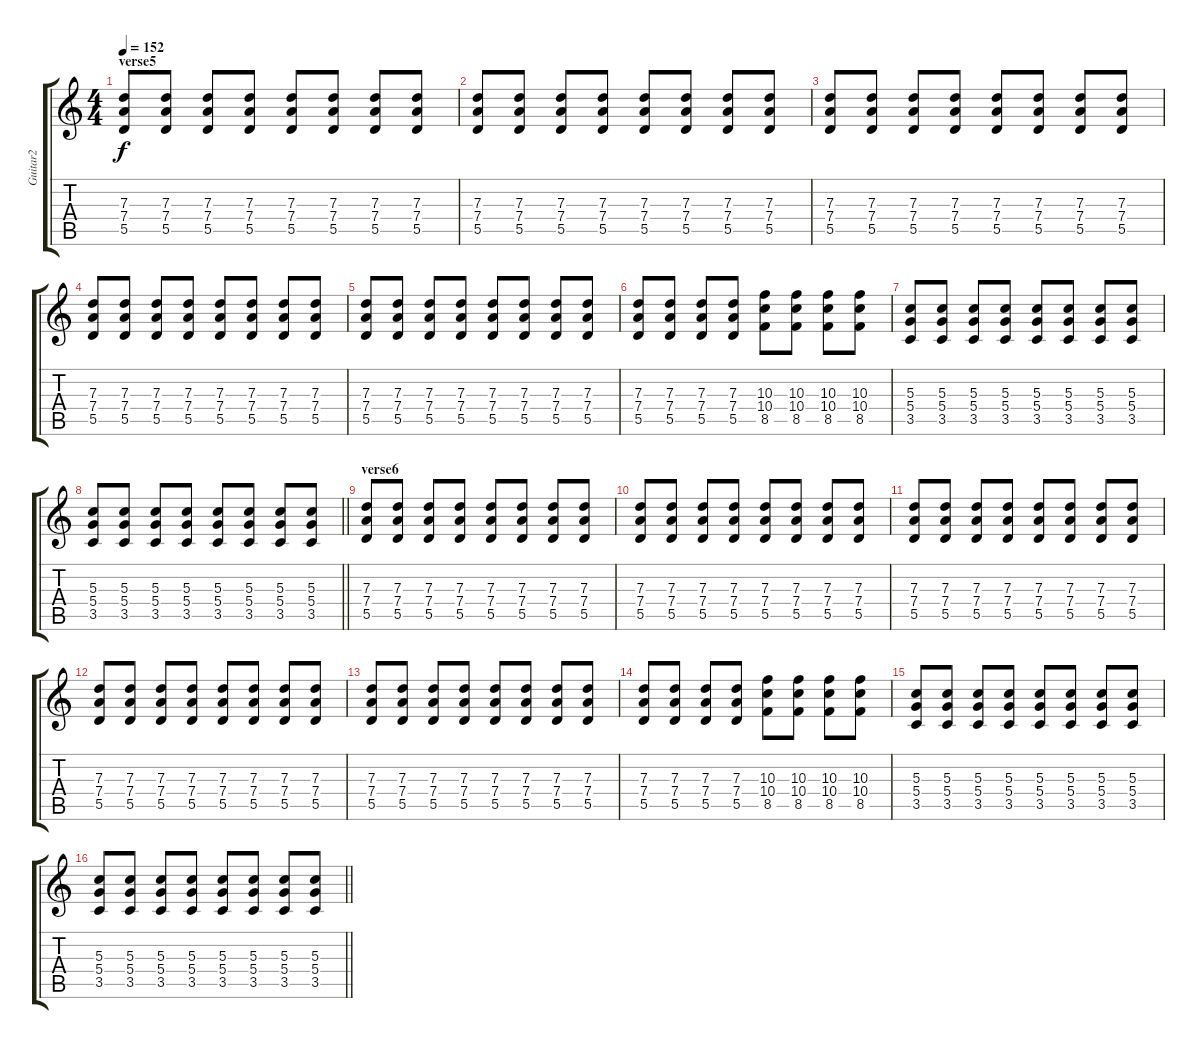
\track ("Guitar2" "Guitar2") {instrument overdrivenguitar}
\staff {score tabs}
\tuning (E4 B3 G3 D3 A2 E2) {hide}
\ts (4 4)
\section ("" "verse5")
\tempo 152
\clef g2
\ks c
(7.3 7.4 5.5).8{dy f} (7.3 7.4 5.5).8 (7.3 7.4 5.5).8 (7.3 7.4 5.5).8 (7.3 7.4 5.5).8 (7.3 7.4 5.5).8 (7.3 7.4 5.5).8 (7.3 7.4 5.5).8 |
(7.3 7.4 5.5).8 (7.3 7.4 5.5).8 (7.3 7.4 5.5).8 (7.3 7.4 5.5).8 (7.3 7.4 5.5).8 (7.3 7.4 5.5).8 (7.3 7.4 5.5).8 (7.3 7.4 5.5).8 |
(7.3 7.4 5.5).8 (7.3 7.4 5.5).8 (7.3 7.4 5.5).8 (7.3 7.4 5.5).8 (7.3 7.4 5.5).8 (7.3 7.4 5.5).8 (7.3 7.4 5.5).8 (7.3 7.4 5.5).8 |
(7.3 7.4 5.5).8 (7.3 7.4 5.5).8 (7.3 7.4 5.5).8 (7.3 7.4 5.5).8 (7.3 7.4 5.5).8 (7.3 7.4 5.5).8 (7.3 7.4 5.5).8 (7.3 7.4 5.5).8 |
(7.3 7.4 5.5).8 (7.3 7.4 5.5).8 (7.3 7.4 5.5).8 (7.3 7.4 5.5).8 (7.3 7.4 5.5).8 (7.3 7.4 5.5).8 (7.3 7.4 5.5).8 (7.3 7.4 5.5).8 |
(7.3 7.4 5.5).8 (7.3 7.4 5.5).8 (7.3 7.4 5.5).8 (7.3 7.4 5.5).8 (10.3 10.4 8.5).8 (10.3 10.4 8.5).8 (10.3 10.4 8.5).8 (10.3 10.4 8.5).8 |
(5.3 5.4 3.5).8 (5.3 5.4 3.5).8 (5.3 5.4 3.5).8 (5.3 5.4 3.5).8 (5.3 5.4 3.5).8 (5.3 5.4 3.5).8 (5.3 5.4 3.5).8 (5.3 5.4 3.5).8 |
\barLineRight lightlight
(5.3 5.4 3.5).8 (5.3 5.4 3.5).8 (5.3 5.4 3.5).8 (5.3 5.4 3.5).8 (5.3 5.4 3.5).8 (5.3 5.4 3.5).8 (5.3 5.4 3.5).8 (5.3 5.4 3.5).8 |
\section ("" "verse6")
(7.3 7.4 5.5).8 (7.3 7.4 5.5).8 (7.3 7.4 5.5).8 (7.3 7.4 5.5).8 (7.3 7.4 5.5).8 (7.3 7.4 5.5).8 (7.3 7.4 5.5).8 (7.3 7.4 5.5).8 |
(7.3 7.4 5.5).8 (7.3 7.4 5.5).8 (7.3 7.4 5.5).8 (7.3 7.4 5.5).8 (7.3 7.4 5.5).8 (7.3 7.4 5.5).8 (7.3 7.4 5.5).8 (7.3 7.4 5.5).8 |
(7.3 7.4 5.5).8 (7.3 7.4 5.5).8 (7.3 7.4 5.5).8 (7.3 7.4 5.5).8 (7.3 7.4 5.5).8 (7.3 7.4 5.5).8 (7.3 7.4 5.5).8 (7.3 7.4 5.5).8 |
(7.3 7.4 5.5).8 (7.3 7.4 5.5).8 (7.3 7.4 5.5).8 (7.3 7.4 5.5).8 (7.3 7.4 5.5).8 (7.3 7.4 5.5).8 (7.3 7.4 5.5).8 (7.3 7.4 5.5).8 |
(7.3 7.4 5.5).8 (7.3 7.4 5.5).8 (7.3 7.4 5.5).8 (7.3 7.4 5.5).8 (7.3 7.4 5.5).8 (7.3 7.4 5.5).8 (7.3 7.4 5.5).8 (7.3 7.4 5.5).8 |
(7.3 7.4 5.5).8 (7.3 7.4 5.5).8 (7.3 7.4 5.5).8 (7.3 7.4 5.5).8 (10.3 10.4 8.5).8 (10.3 10.4 8.5).8 (10.3 10.4 8.5).8 (10.3 10.4 8.5).8 |
(5.3 5.4 3.5).8 (5.3 5.4 3.5).8 (5.3 5.4 3.5).8 (5.3 5.4 3.5).8 (5.3 5.4 3.5).8 (5.3 5.4 3.5).8 (5.3 5.4 3.5).8 (5.3 5.4 3.5).8 |
\barLineRight lightlight
(5.3 5.4 3.5).8 (5.3 5.4 3.5).8 (5.3 5.4 3.5).8 (5.3 5.4 3.5).8 (5.3 5.4 3.5).8 (5.3 5.4 3.5).8 (5.3 5.4 3.5).8 (5.3 5.4 3.5).8
